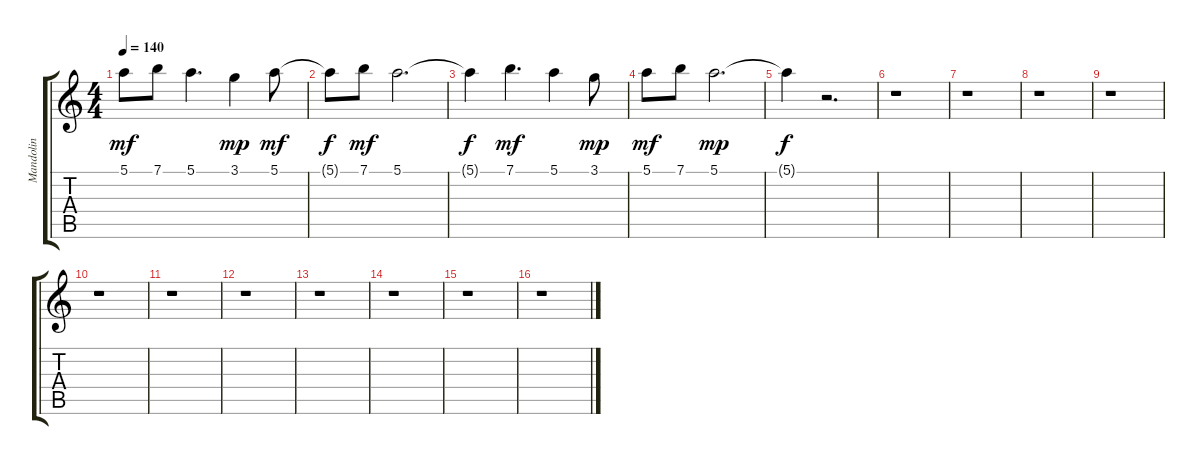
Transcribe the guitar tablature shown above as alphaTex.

\track ("Mandolin" "Mandolin") {instrument acousticguitarsteel}
\staff {score tabs}
\tuning (E4 B3 G3 D3 A2 E2) {hide}
\ts (4 4)
\tempo 140
\clef g2
\ks c
5.1.8{dy mf} 7.1.8 5.1.4{d} 3.1.4{dy mp} 5.1.8{dy mf} |
5.1{t}.8{dy f} 7.1.8{dy mf} 5.1.2{d} |
5.1{t}.4{dy f} 7.1.4{d dy mf} 5.1.4 3.1.8{dy mp} |
5.1.8{dy mf} 7.1.8 5.1.2{d dy mp} |
5.1{t}.4{dy f} r.2{d} |
r.1 |
r.1 |
r.1 |
r.1 |
r.1 |
r.1 |
r.1 |
r.1 |
r.1 |
r.1 |
r.1
